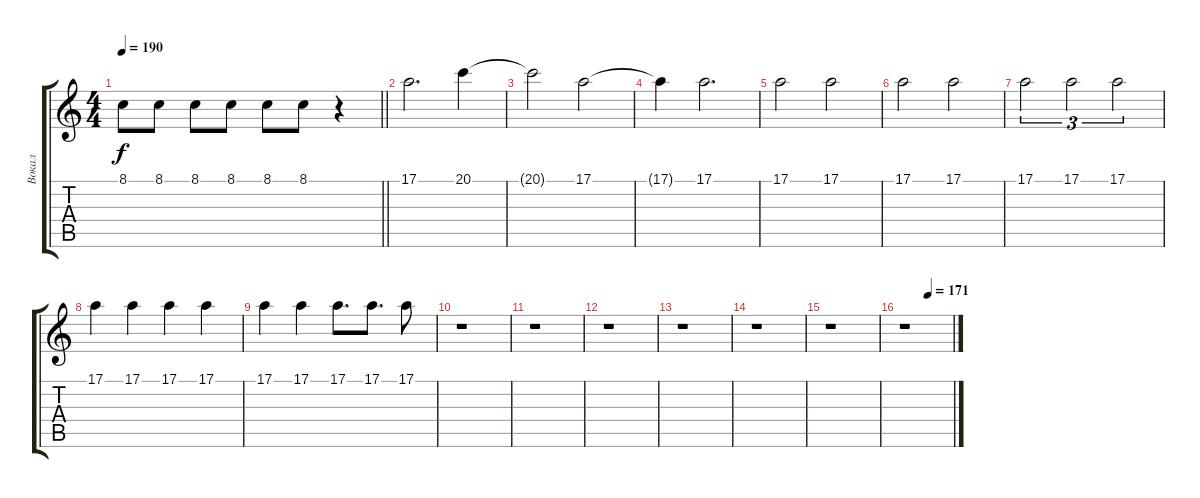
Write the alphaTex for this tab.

\track ("Вокал" "Вокал") {instrument oboe}
\staff {score tabs}
\tuning (E4 B3 G3 D3 A2 E2) {hide}
\ts (4 4)
\tempo 190
\clef g2
\barLineRight lightlight
\ks c
8.1.8{dy f} 8.1.8 8.1.8 8.1.8 8.1.8 8.1.8 r.4 |
17.1.2{d} 20.1.4 |
20.1{t}.2 17.1.2 |
17.1{t}.4 17.1.2{d} |
17.1.2 17.1.2 |
17.1.2 17.1.2 |
17.1.2{tu (3 2)} 17.1.2{tu (3 2)} 17.1.2{tu (3 2)} |
17.1.4 17.1.4 17.1.4 17.1.4 |
17.1.4 17.1.4 17.1.8{d} 17.1.8{d} 17.1.8 |
r.1 |
r.1 |
r.1 |
r.1 |
r.1 |
r.1 |
\tempo (171 0.5)
r.1
